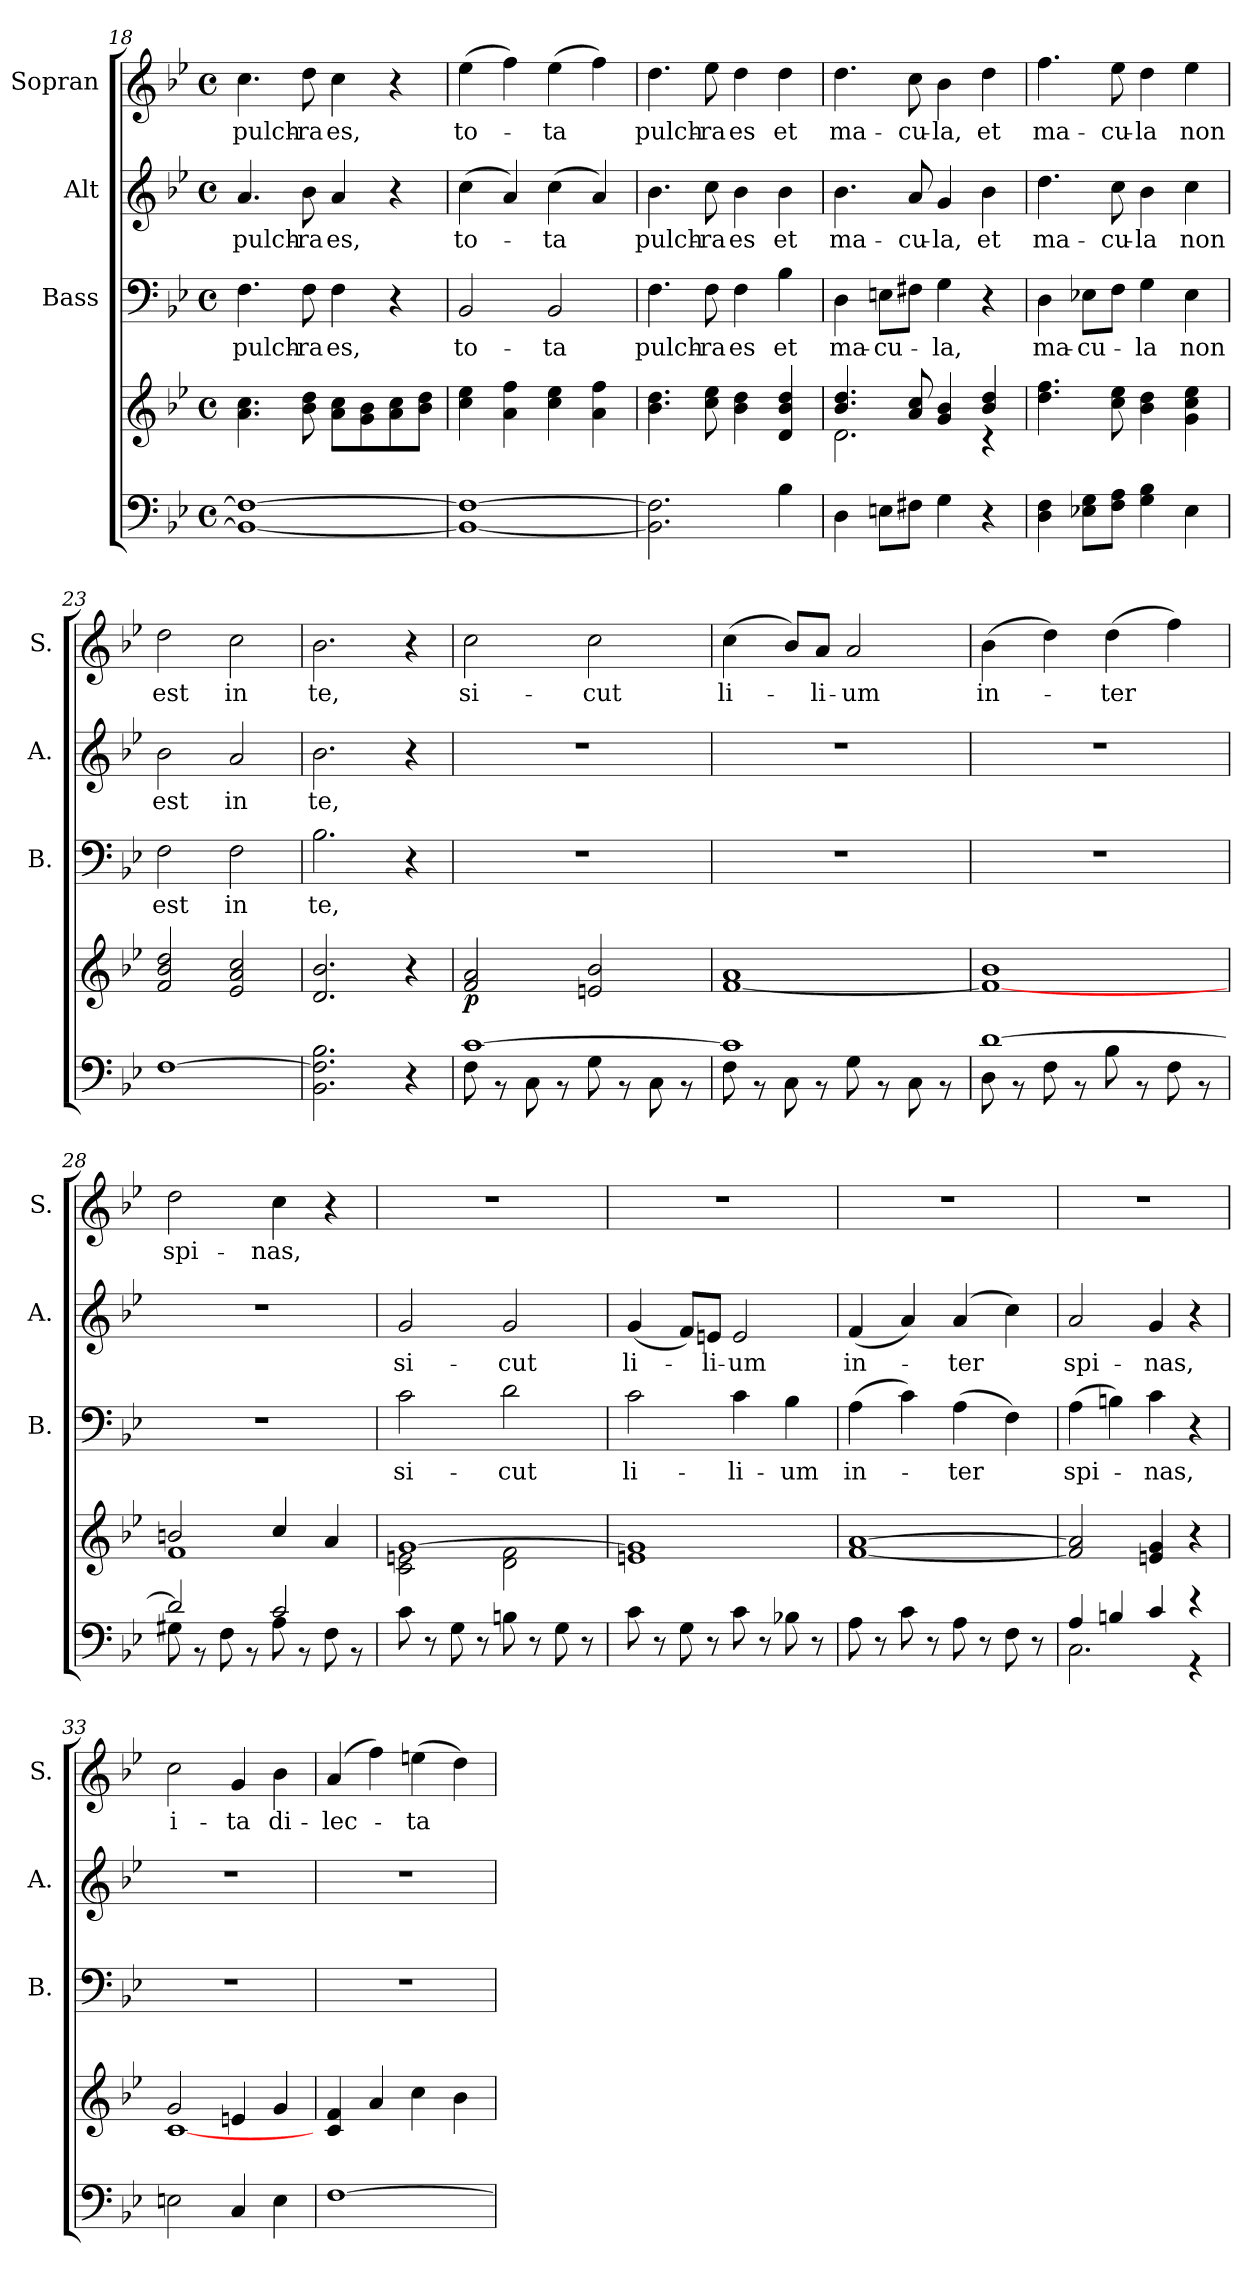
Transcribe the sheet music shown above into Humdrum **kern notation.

**kern	**kern	**dynam	**kern	**text	**kern	**text	**kern	**text
*part4	*part4	*part4	*part3	*part3	*part2	*part2	*part1	*part1
*staff5	*staff4	*staff4/5	*staff3	*staff3	*staff2	*staff2	*staff1	*staff1
*	*	*	*I"Bass	*	*I"Alt	*	*I"Sopran	*
*	*	*	*I'B.	*	*I'A.	*	*I'S.	*
*clefF4	*clefG2	*	*clefF4	*	*clefG2	*	*clefG2	*
*k[b-e-]	*k[b-e-]	*	*k[b-e-]	*	*k[b-e-]	*	*k[b-e-]	*
*B-:	*B-:	*	*B-:	*	*B-:	*	*B-:	*
*M4/4	*M4/4	*	*M4/4	*	*M4/4	*	*M4/4	*
*met(c)	*met(c)	*	*met(c)	*	*met(c)	*	*met(c)	*
=18	=18	=18	=18	=18	=18	=18	=18	=18
!	!	!	!	!LO:LY:b	!	!LO:LY:b	!	!LO:LY:b
1BB-_ 1F_	4.a\ 4.cc\	.	4.F\	pulch-	4.a/	pulch-	4.cc\	pulch-
!	!	!	!	!LO:LY:b	!	!LO:LY:b	!	!LO:LY:b
.	8b-\ 8dd\	.	8F\	-ra	8b-\	-ra	8dd\	-ra
!	!	!	!	!LO:LY:b	!	!LO:LY:b	!	!LO:LY:b
.	8a\ 8cc\L	.	4F\	es,	4a/	es,	4cc\	es,
.	8g\ 8b-\	.	.	.	.	.	.	.
.	8a\ 8cc\	.	4r	.	4r	.	4r	.
.	8b-\ 8dd\J	.	.	.	.	.	.	.
=19	=19	=19	=19	=19	=19	=19	=19	=19
!	!	!	!	!LO:LY:b	!	!LO:LY:b	!	!LO:LY:b
1BB-_ 1F_	4cc\ 4ee-\	.	2BB-/	to-	(>4cc\	to-	(>4ee-\	to-
.	4a\ 4ff\	.	.	.	4a/)	.	4ff\)	.
!	!	!	!	!LO:LY:b	!	!LO:LY:b	!	!LO:LY:b
.	4cc\ 4ee-\	.	2BB-/	-ta	(>4cc\	-ta	(>4ee-\	-ta
.	4a\ 4ff\	.	.	.	4a/)	.	4ff\)	.
=20	=20	=20	=20	=20	=20	=20	=20	=20
!	!	!	!	!LO:LY:b	!	!LO:LY:b	!	!LO:LY:b
2.BB-\] 2.F\]	4.b-\ 4.dd\	.	4.F\	pulch-	4.b-\	pulch-	4.dd\	pulch-
!	!	!	!	!LO:LY:b	!	!LO:LY:b	!	!LO:LY:b
.	8cc\ 8ee-\	.	8F\	-ra	8cc\	-ra	8ee-\	-ra
!	!	!	!	!LO:LY:b	!	!LO:LY:b	!	!LO:LY:b
.	4b-\ 4dd\	.	4F\	es	4b-\	es	4dd\	es
!	!	!	!	!LO:LY:b	!	!LO:LY:b	!	!LO:LY:b
4B-\	4d/ 4b-/ 4dd/	.	4B-\	et	4b-\	et	4dd\	et
!!LO:PB:g=z
=21	=21	=21	=21	=21	=21	=21	=21	=21
*	*^	*	*	*	*	*	*	*
!	!	!	!	!	!LO:LY:b	!	!LO:LY:b	!	!LO:LY:b
4D\	4.b-/ 4.dd/	2.d\	.	4D\	ma-	4.b-\	ma-	4.dd\	ma-
!	!	!	!	!	!LO:LY:b	!	!	!	!
8En\L	.	.	.	8En\L	-cu-	.	.	.	.
!	!	!	!	!	!	!	!LO:LY:b	!	!LO:LY:b
8F#X\J	8a/ 8cc/	.	.	8F#X\J	.	8a/	-cu-	8cc\	-cu-
!	!	!	!	!	!LO:LY:b	!	!LO:LY:b	!	!LO:LY:b
4G\	4g/ 4b-/	.	.	4G\	-la,	4g/	-la,	4b-\	-la,
!	!	!	!	!	!	!	!LO:LY:b	!	!LO:LY:b
4r	4b-/ 4dd/	4rc	.	4r	.	4b-\	et	4dd\	et
=22	=22	=22	=22	=22	=22	=22	=22	=22	=22
!	!	!	!	!	!LO:LY:b	!	!LO:LY:b	!	!LO:LY:b
*	*v	*v	*	*	*	*	*	*	*
4D\ 4F\	4.dd\ 4.ff\	.	4D\	ma-	4.dd\	ma-	4.ff\	ma-
!	!	!	!	!LO:LY:b	!	!	!	!
8E-X\ 8G\L	.	.	8E-X\L	-cu-	.	.	.	.
!	!	!	!	!	!	!LO:LY:b	!	!LO:LY:b
8F\ 8A\J	8cc\ 8ee-\	.	8F\J	.	8cc\	-cu-	8ee-\	-cu-
!	!	!	!	!LO:LY:b	!	!LO:LY:b	!	!LO:LY:b
4G\ 4B-\	4b-\ 4dd\	.	4G\	-la	4b-\	-la	4dd\	-la
!	!	!	!	!LO:LY:b	!	!LO:LY:b	!	!LO:LY:b
4E-\	4g\ 4cc\ 4ee-\	.	4E-\	non	4cc\	non	4ee-\	non
=23	=23	=23	=23	=23	=23	=23	=23	=23
!	!	!	!	!LO:LY:b	!	!LO:LY:b	!	!LO:LY:b
[1F	2f/ 2b-/ 2dd/	.	2F\	est	2b-\	est	2dd\	est
!	!	!	!	!LO:LY:b	!	!LO:LY:b	!	!LO:LY:b
.	2e-/ 2a/ 2cc/	.	2F\	in	2a/	in	2cc\	in
=24	=24	=24	=24	=24	=24	=24	=24	=24
!	!	!	!	!LO:LY:b	!	!LO:LY:b	!	!LO:LY:b
2.BB-\ 2.F\] 2.B-\	2.d/ 2.b-/	.	2.B-\	te,	2.b-\	te,	2.b-\	te,
4r	4r	.	4r	.	4r	.	4r	.
=25	=25	=25	=25	=25	=25	=25	=25	=25
*^	*	*	*	*	*	*	*	*
!	!	!	!LO:DY:b	!	!	!	!	!	!LO:LY:b
[>1c	8F\	2f/ 2a/	p	1r	.	1r	.	2cc\	si-
.	8r	.	.	.	.	.	.	.	.
.	8C\	.	.	.	.	.	.	.	.
.	8r	.	.	.	.	.	.	.	.
!	!	!	!	!	!	!	!	!	!LO:LY:b
.	8G\	2en/ 2b-/	.	.	.	.	.	2cc\	-cut
.	8r	.	.	.	.	.	.	.	.
.	8C\	.	.	.	.	.	.	.	.
.	8r	.	.	.	.	.	.	.	.
!!LO:LB:g=z
=26	=26	=26	=26	=26	=26	=26	=26	=26	=26
!	!	!	!	!	!	!	!	!	!LO:LY:b
1c]	8F\	[1f 1a	.	1r	.	1r	.	(>4cc\	li-
.	8r	.	.	.	.	.	.	.	.
.	8C\	.	.	.	.	.	.	8b-/L)	.
!	!	!	!	!	!	!	!	!	!LO:LY:b
.	8r	.	.	.	.	.	.	8a/J	-li-
!	!	!	!	!	!	!	!	!	!LO:LY:b
.	8G\	.	.	.	.	.	.	2a/	-um
.	8r	.	.	.	.	.	.	.	.
.	8C\	.	.	.	.	.	.	.	.
.	8r	.	.	.	.	.	.	.	.
=27	=27	=27	=27	=27	=27	=27	=27	=27	=27
!	!	!	!	!	!	!	!	!	!LO:LY:b
[>1d	8D\	1f_ 1b-	.	1r	.	1r	.	(>4b-\	in-
.	8r	.	.	.	.	.	.	.	.
.	8F\	.	.	.	.	.	.	4dd\)	.
.	8r	.	.	.	.	.	.	.	.
!	!	!	!	!	!	!	!	!	!LO:LY:b
.	8B-\	.	.	.	.	.	.	(>4dd\	-ter
.	8r	.	.	.	.	.	.	.	.
.	8F\	.	.	.	.	.	.	4ff\)	.
.	8r	.	.	.	.	.	.	.	.
=28	=28	=28	=28	=28	=28	=28	=28	=28	=28
*	*	*^	*	*	*	*	*	*	*
!	!	!	!	!	!	!	!	!	!	!LO:LY:b
2d/]	8G#X\	2bn/	1f	.	1r	.	1r	.	2dd\	spi-
.	8r	.	.	.	.	.	.	.	.	.
.	8F\	.	.	.	.	.	.	.	.	.
.	8r	.	.	.	.	.	.	.	.	.
!	!	!	!	!	!	!	!	!	!	!LO:LY:b
2c/	8A\	4cc/	.	.	.	.	.	.	4cc\	-nas,
.	8r	.	.	.	.	.	.	.	.	.
.	8F\	4a/	.	.	.	.	.	.	4r	.
.	8r	.	.	.	.	.	.	.	.	.
=29	=29	=29	=29	=29	=29	=29	=29	=29	=29	=29
!	!	!	!	!	!	!LO:LY:b	!	!LO:LY:b	!	!
*v	*v	*	*	*	*	*	*	*	*	*
8c\	[>1g	2c\ 2en\	.	2c\	si-	2g/	si-	1r	.
8r	.	.	.	.	.	.	.	.	.
8G\	.	.	.	.	.	.	.	.	.
8r	.	.	.	.	.	.	.	.	.
!	!	!	!	!	!LO:LY:b	!	!LO:LY:b	!	!
8Bn\	.	2d\ 2f\	.	2d\	-cut	2g/	-cut	.	.
8r	.	.	.	.	.	.	.	.	.
8G\	.	.	.	.	.	.	.	.	.
8r	.	.	.	.	.	.	.	.	.
!!LO:PB:g=z
=30	=30	=30	=30	=30	=30	=30	=30	=30	=30
!	!	!	!	!	!LO:LY:b	!	!LO:LY:b	!	!
8c\	1g]	1en	.	2c\	li-	(<4g/	li-	1r	.
8r	.	.	.	.	.	.	.	.	.
8G\	.	.	.	.	.	8f/L)	.	.	.
!	!	!	!	!	!	!	!LO:LY:b	!	!
8r	.	.	.	.	.	8en/J	-li-	.	.
!	!	!	!	!	!LO:LY:b	!	!LO:LY:b	!	!
8c\	.	.	.	4c\	-li-	2e/	-um	.	.
8r	.	.	.	.	.	.	.	.	.
!	!	!	!	!	!LO:LY:b	!	!	!	!
8B-X\	.	.	.	4B-\	-um	.	.	.	.
8r	.	.	.	.	.	.	.	.	.
*	*v	*v	*	*	*	*	*	*	*
=31	=31	=31	=31	=31	=31	=31	=31	=31
!	!	!	!	!LO:LY:b	!	!LO:LY:b	!	!
8A\	[1f [1a	.	(>4A\	in-	(<4f/	in-	1r	.
8r	.	.	.	.	.	.	.	.
8c\	.	.	4c\)	.	4a/)	.	.	.
8r	.	.	.	.	.	.	.	.
!	!	!	!	!LO:LY:b	!	!LO:LY:b	!	!
8A\	.	.	(>4A\	-ter	(4a/	-ter	.	.
8r	.	.	.	.	.	.	.	.
8F\	.	.	4F\)	.	4cc\)	.	.	.
8r	.	.	.	.	.	.	.	.
=32	=32	=32	=32	=32	=32	=32	=32	=32
*^	*	*	*	*	*	*	*	*
!	!	!	!	!	!LO:LY:b	!	!LO:LY:b	!	!
4A/	2.C\	2f/] 2a/]	.	(>4A\	spi-	2a/	spi-	1r	.
4Bn/	.	.	.	4Bn\)	.	.	.	.	.
!	!	!	!	!	!LO:LY:b	!	!LO:LY:b	!	!
4c/	.	4en/ 4g/	.	4c\	-nas,	4g/	-nas,	.	.
4r	4r	4r	.	4r	.	4r	.	.	.
=33	=33	=33	=33	=33	=33	=33	=33	=33	=33
*	*	*^	*	*	*	*	*	*	*
!	!	!	!	!	!	!	!	!	!	!LO:LY:b
*v	*v	*	*	*	*	*	*	*	*	*
2En\	2g/	[<1c	.	1r	.	1r	.	2cc\	i-
!	!	!	!	!	!	!	!	!	!LO:LY:b
4C/	4en/	.	.	.	.	.	.	4g/	-ta
!	!	!	!	!	!	!	!	!	!LO:LY:b
4E\	4g/	.	.	.	.	.	.	4b-\	di-
*	*v	*v	*	*	*	*	*	*	*
=34	=34	=34	=34	=34	=34	=34	=34	=34
!	!	!	!	!	!	!	!	!LO:LY:b
[1F	4c/ 4f/	.	1r	.	1r	.	(4a/	-lec-
.	4a/	.	.	.	.	.	4ff\)	.
!	!	!	!	!	!	!	!	!LO:LY:b
.	4cc\	.	.	.	.	.	(>4een\	-ta
.	4b-\	.	.	.	.	.	4dd\)	.
=	=	=	=	=	=	=	=	=
*-	*-	*-	*-	*-	*-	*-	*-	*-
